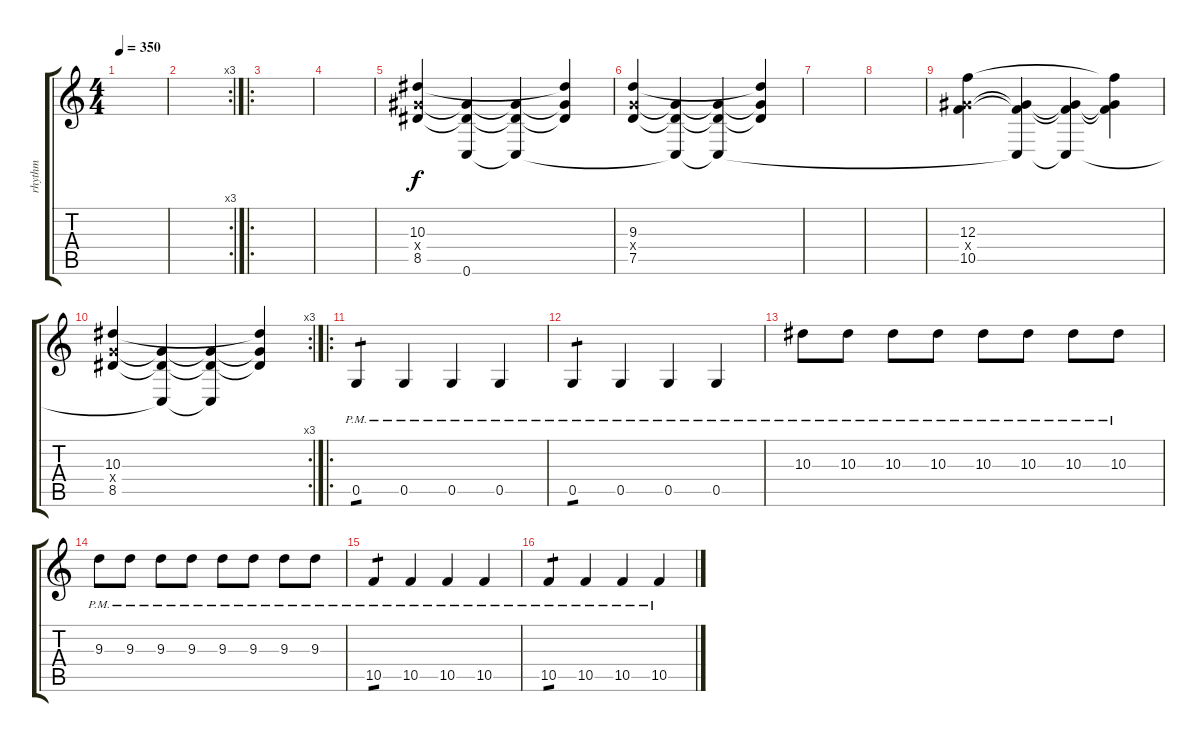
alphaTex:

\track ("rhythm" "rhythm") {instrument overdrivenguitar}
\staff {score tabs}
\tuning (D4 A3 F3 C3 G2 C2) {hide}
\ts (4 4)
\tempo 350
\clef g2
\ks c
|
\rc 3
|
\ro
|
|
(10.3 8.4{x} 8.5).4 (8.4{t} 8.5{t} 0.6).4 (8.4{t} 8.5{t} 0.6{t}).4 (10.3{t} 8.4{t} 8.5{t}).4 |
(9.3 7.4{x} 7.5).4 (7.4{t} 7.5{t} 0.6{t}).4 (7.4{t} 7.5{t} 0.6{t}).4 (9.3{t} 7.4{t} 7.5{t}).4 |
|
|
(12.3 8.4{x} 10.5).4 (8.4{t} 10.5{t} 0.6{t}).4 (8.4{t} 10.5{t} 0.6{t}).4 (12.3{t} 8.4{t} 10.5{t}).4 |
\rc 3
(10.3 7.4{x} 8.5).4 (7.4{t} 8.5{t} 0.6{t}).4 (7.4{t} 8.5{t} 0.6{t}).4 (10.3{t} 7.4{t} 8.5{t}).4 |
\ro
0.5{pm}.4{tp 1} 0.5{pm}.4 0.5{pm}.4 0.5{pm}.4 |
0.5{pm}.4{tp 1} 0.5{pm}.4 0.5{pm}.4 0.5{pm}.4 |
10.3{pm}.8 10.3{pm}.8 10.3{pm}.8 10.3{pm}.8 10.3{pm}.8 10.3{pm}.8 10.3{pm}.8 10.3{pm}.8 |
9.3{pm}.8 9.3{pm}.8 9.3{pm}.8 9.3{pm}.8 9.3{pm}.8 9.3{pm}.8 9.3{pm}.8 9.3{pm}.8 |
10.5{pm}.4{tp 1} 10.5{pm}.4 10.5{pm}.4 10.5{pm}.4 |
10.5{pm}.4{tp 1} 10.5{pm}.4 10.5{pm}.4 10.5{pm}.4
